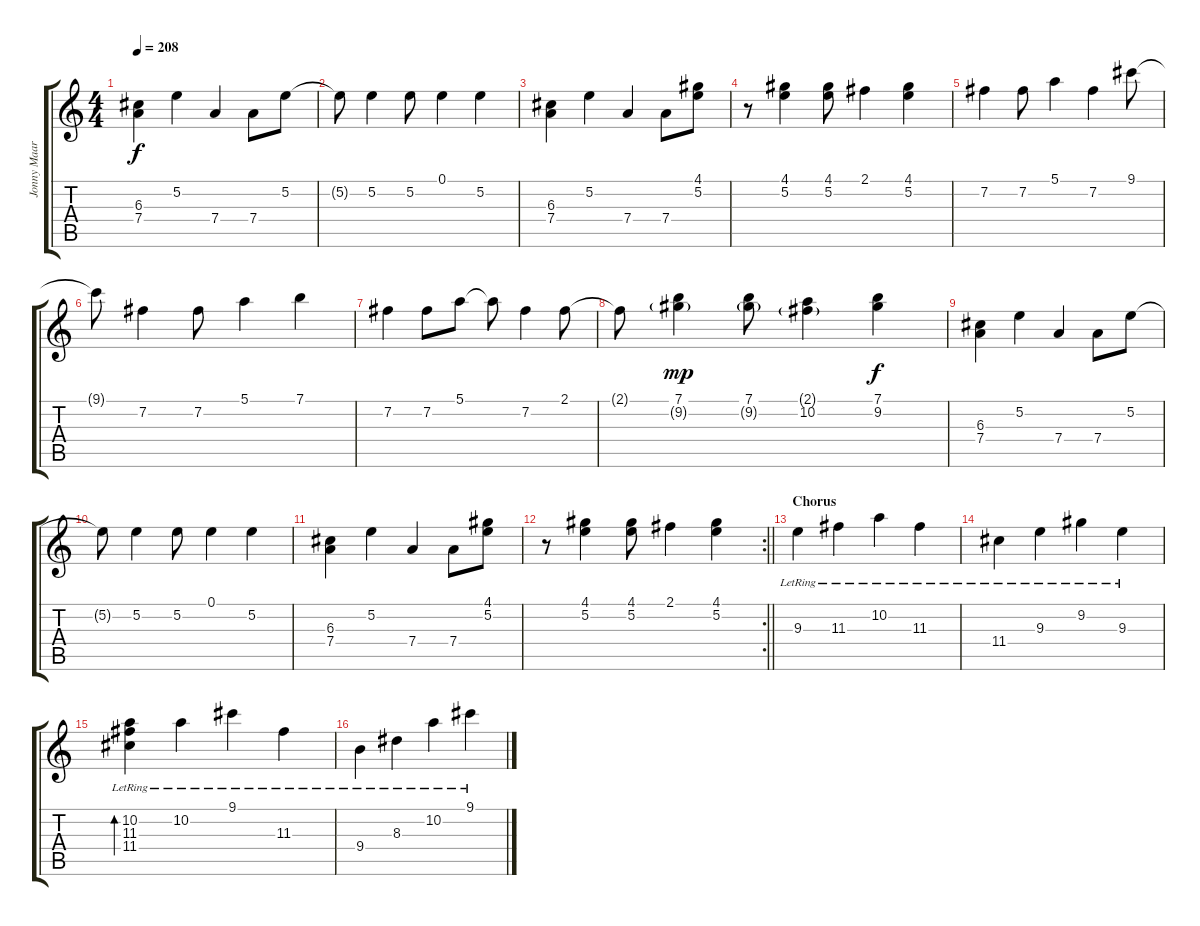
\track ("Jonny Maar" "Jonny Maar") {instrument electricguitarclean}
\staff {score tabs}
\tuning (E4 B3 G3 D3 A2 E2) {hide}
\ts (4 4)
\tempo 208
\clef g2
\ks c
(6.3 7.4).4{dy f} 5.2.4 7.4.4 7.4.8 5.2.8 |
5.2{t}.8 5.2.4 5.2.8 0.1.4 5.2.4 |
(6.3 7.4).4 5.2.4 7.4.4 7.4.8 (4.1 5.2).8 |
r.8 (4.1 5.2).4 (4.1 5.2).8 2.1.4 (4.1 5.2).4 |
7.2.4 7.2.8 5.1.4 7.2.4 9.1.8 |
9.1{t}.8 7.2.4 7.2.8 5.1.4 7.1.4 |
7.2.4 7.2.8 5.1.8 5.1{t}.8 7.2.4 2.1.8 |
2.1{t}.8 (7.1 9.2{g}).4{dy mp} (7.1 9.2{g}).8 (2.1{g} 10.2).4 (7.1 9.2).4{dy f} |
(6.3 7.4).4 5.2.4 7.4.4 7.4.8 5.2.8 |
5.2{t}.8 5.2.4 5.2.8 0.1.4 5.2.4 |
(6.3 7.4).4 5.2.4 7.4.4 7.4.8 (4.1 5.2).8 |
\rc 2
\barLineRight lightlight
r.8 (4.1 5.2).4 (4.1 5.2).8 2.1.4 (4.1 5.2).4 |
\section ("" "Chorus")
9.3{lr}.4 11.3{lr}.4 10.2{lr}.4 11.3{lr}.4 |
11.4{lr}.4 9.3{lr}.4 9.2{lr}.4 9.3{lr}.4 |
(10.2{lr} 11.3{lr} 11.4{lr}).4{bd 480} 10.2{lr}.4 9.1{lr}.4 11.3{lr}.4 |
9.4{lr}.4 8.3{lr}.4 10.2{lr}.4 9.1{lr}.4
